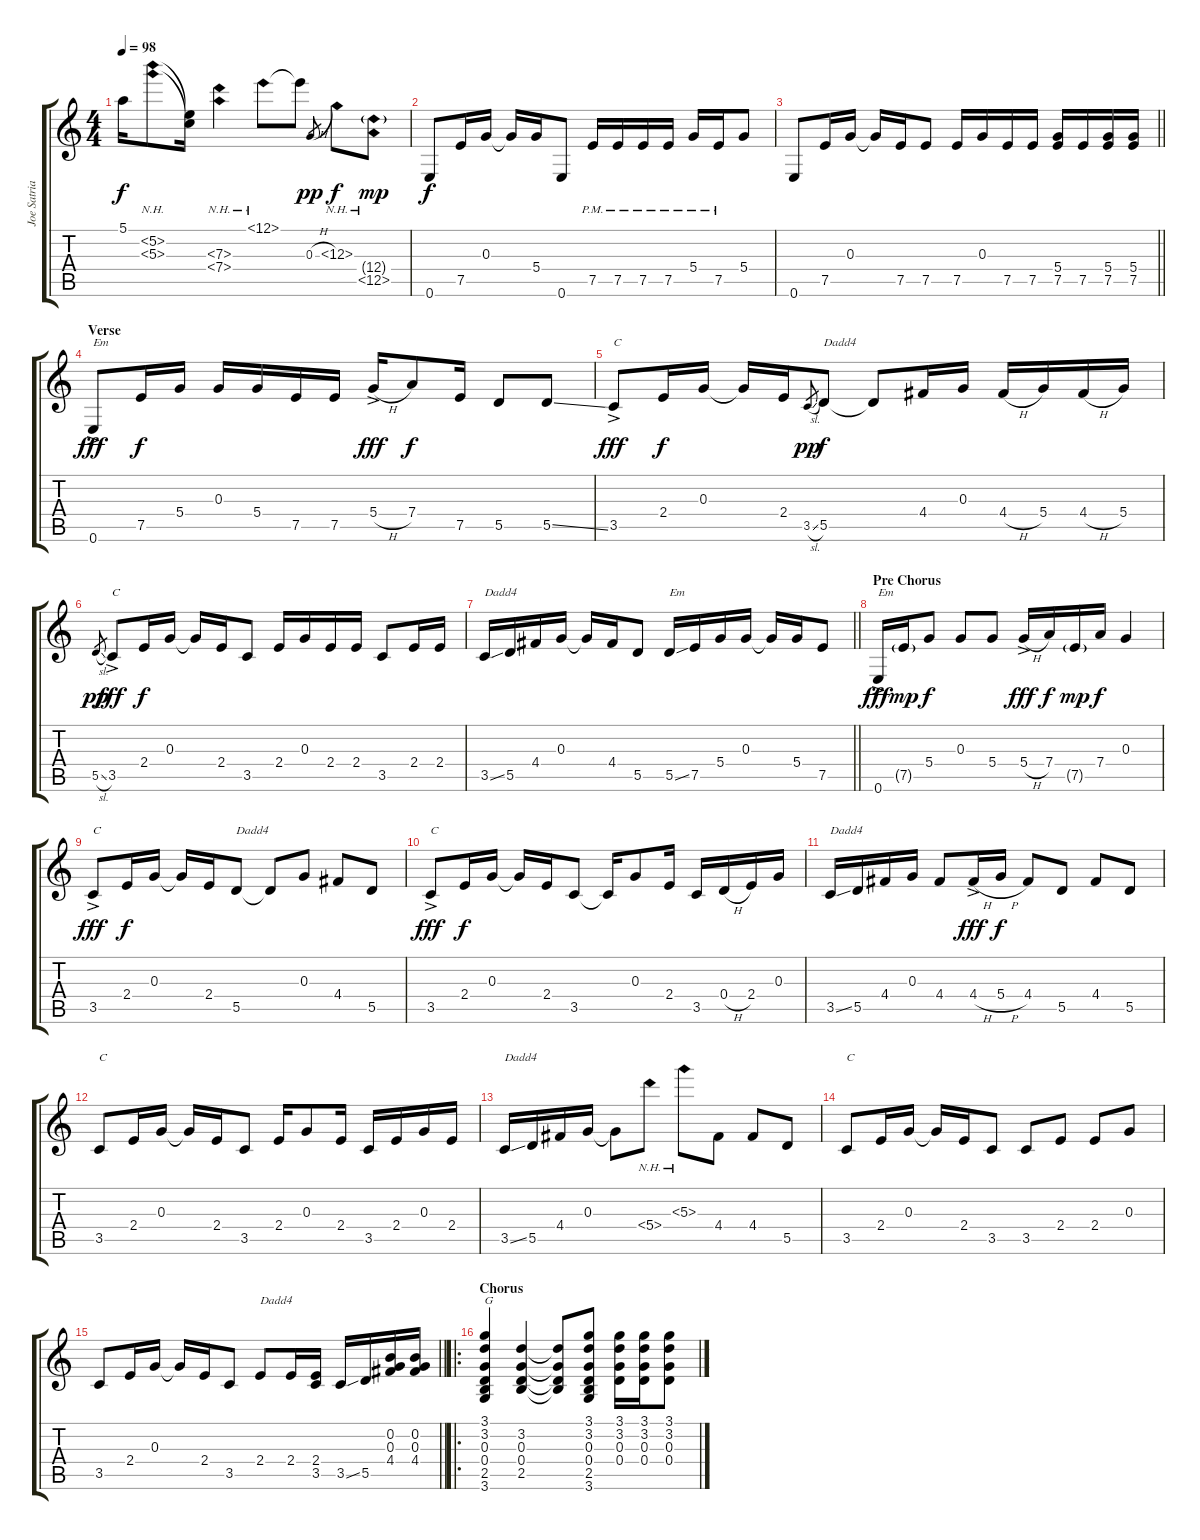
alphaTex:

\track ("Joe Satriani" "Joe Satria") {instrument acousticguitarnylon}
\staff {score tabs}
\tuning (E4 B3 G3 D3 A2 E2) {hide}
\ts (4 4)
\tempo 98
\clef g2
\ks c
5.1{t}.16{dy f} (5.2{nh} 5.3{nh}).8 (5.2{t} 5.3{t}).16 (7.3{nh} 7.4{nh}).4 12.1{nh}.8 12.1{t}.8 0.3{h}.8{gr dy pp} 12.3{nh}.8{dy f} (12.4{nh g} 12.5{nh}).8{dy mp} |
0.6.8{dy f} 7.5.16 0.3.16 0.3{t}.16 5.4.16 0.6.8 7.5{pm}.16 7.5{pm}.16 7.5{pm}.16 7.5{pm}.16 5.4{pm}.16 7.5{pm}.16 5.4.8 |
\barLineRight lightlight
0.6.8 7.5.16 0.3.16 0.3{t}.16 7.5.16 7.5.8 7.5.16 0.3.16 7.5.16 7.5.16 (5.4 7.5).16 7.5.16 (5.4 7.5).16 (5.4 7.5).16 |
\section ("" "Verse")
0.6{ac}.8{txt "Em" dy fff} 7.5.16{dy f} 5.4.16 0.3.16 5.4.16 7.5.16 7.5.16 5.4{h ac}.16{dy fff} 7.4.8{dy f} 7.5.16 5.5.8 5.5{ss}.8 |
3.5{ac}.8{txt "C" dy fff} 2.4.16{dy f} 0.3.16 0.3{t}.16 2.4.16 3.5{sl}.8{gr dy pp} 5.5.8{txt "Dadd4" dy f} 5.5{t}.8 4.4.16 0.3.16 4.4{h}.16 5.4.16 4.4{h}.16 5.4.16 |
5.5{sl}.8{gr dy pp} 3.5{ac}.8{txt "C" dy fff} 2.4.16{dy f} 0.3.16 0.3{t}.16 2.4.16 3.5.8 2.4.16 0.3.16 2.4.16 2.4.16 3.5.8 2.4.16 2.4.16 |
\barLineRight lightlight
3.5{ss}.16{txt "Dadd4"} 5.5.16 4.4.16 0.3.16 0.3{t}.16 4.4.16 5.5.8 5.5{ss}.16{txt "Em"} 7.5.16 5.4.16 0.3.16 0.3{t}.16 5.4.16 7.5.8 |
\section ("" "Pre Chorus")
0.6{ac}.16{txt "Em" dy fff} 7.5{g}.16{dy mp} 5.4.8{dy f} 0.3.8 5.4.8 5.4{h ac}.16{dy fff} 7.4.16{dy f} 7.5{g}.16{dy mp} 7.4.16{dy f} 0.3.4 |
3.5{ac}.8{txt "C" dy fff} 2.4.16{dy f} 0.3.16 0.3{t}.16 2.4.16 5.5.8{txt "Dadd4"} 5.5{t}.8 0.3.8 4.4.8 5.5.8 |
3.5{ac}.8{txt "C" dy fff} 2.4.16{dy f} 0.3.16 0.3{t}.16 2.4.16 3.5.8 3.5{t}.16 0.3.8 2.4.16 3.5.16 0.4{h}.16 2.4.16 0.3.16 |
3.5{ss}.16{txt "Dadd4"} 5.5.16 4.4.16 0.3.16 4.4.8 4.4{h ac}.16{dy fff} 5.4{h}.16{dy f} 4.4.8 5.5.8 4.4.8 5.5.8 |
3.5.8{txt "C"} 2.4.16 0.3.16 0.3{t}.16 2.4.16 3.5.8 2.4.16 0.3.8 2.4.16 3.5.16 2.4.16 0.3.16 2.4.16 |
3.5{ss}.16{txt "Dadd4"} 5.5.16 4.4.16 0.3.16 0.3{t}.8 5.4{nh}.8 5.3{nh}.8 4.4.8 4.4.8 5.5.8 |
3.5.8{txt "C"} 2.4.16 0.3.16 0.3{t}.16 2.4.16 3.5.8 3.5.8 2.4.8 2.4.8 0.3.8 |
\barLineRight lightlight
3.5.8 2.4.16 0.3.16 0.3{t}.16 2.4.16 3.5.8 2.4.8{txt "Dadd4"} 2.4.16 (2.4 3.5).16 3.5{ss}.16 5.5.16 (0.2 0.3 4.4).16 (0.2 0.3 4.4).16 |
\ro
\section ("" "Chorus")
(3.1 3.2 0.3 0.4 2.5 3.6).4{txt "G"} (3.2 0.3 0.4 2.5).4 (3.2{t} 0.3{t} 0.4{t} 2.5{t}).8 (3.1 3.2 0.3 0.4 2.5 3.6).8 (3.1 3.2 0.3 0.4).16 (3.1 3.2 0.3 0.4).16 (3.1 3.2 0.3 0.4).8
